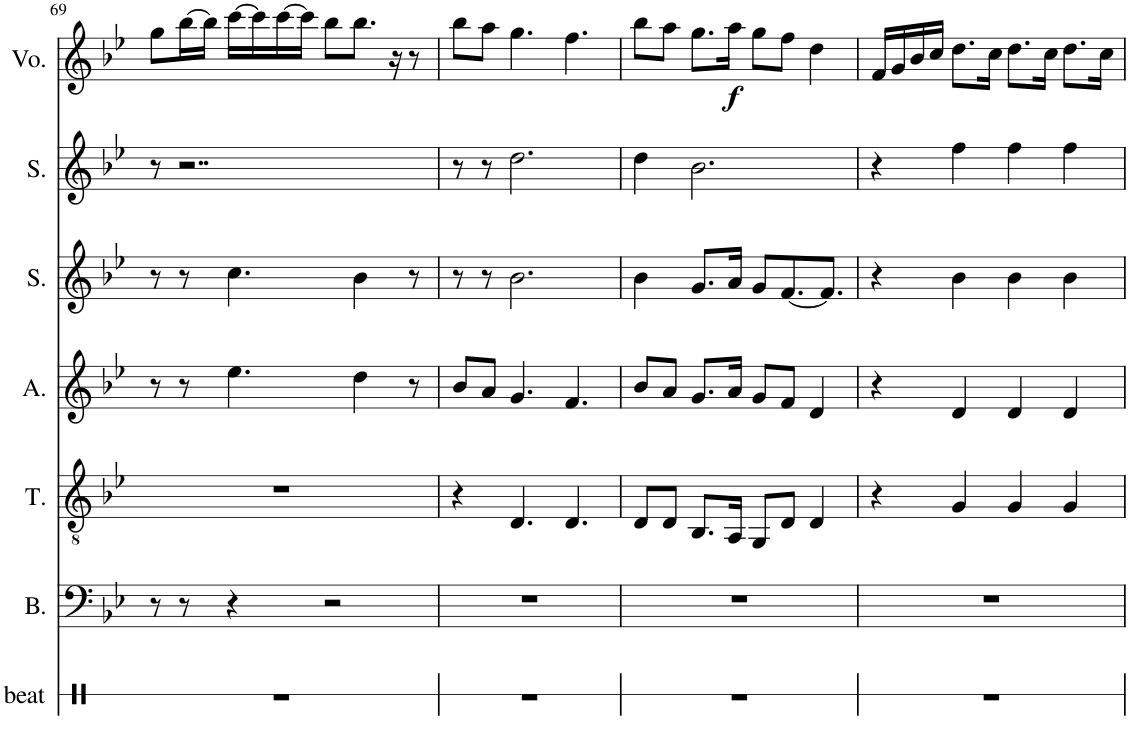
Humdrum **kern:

**kern	**kern	**kern	**kern	**kern	**kern	**kern	**dynam
*part7	*part6	*part5	*part4	*part3	*part2	*part1	*part1
*staff7	*staff6	*staff5	*staff4	*staff3	*staff2	*staff1	*staff1
*I"beatbox	*I"Bass	*I"Tenor	*I"Alto	*I"Soprano	*I"Soprano	*I"Voice	*
*I'beat	*I'B.	*I'T.	*I'A.	*I'S.	*I'S.	*I'Vo.	*
!!LO:PB:g=z
*clefX	*clefF4	*clefGv2	*clefG2	*clefG2	*clefG2	*clefG2	*
*k[]	*k[b-e-]	*k[b-e-]	*k[b-e-]	*k[b-e-]	*k[b-e-]	*k[b-e-]	*
*M4/4	*M4/4	*M4/4	*M4/4	*M4/4	*M4/4	*M4/4	*
=69	=69	=69	=69	=69	=69	=69	=69
1r	8r	1r	8r	8r	8r	8gg\L	.
.	8r	.	8r	8r	2..r	[16bb-\L	.
.	.	.	.	.	.	16bb-\JJ]	.
.	4r	.	4.ee-\	4.cc\	.	[16ccc\LL	.
.	.	.	.	.	.	16ccc\]	.
.	.	.	.	.	.	[16ccc\	.
.	.	.	.	.	.	16ccc\JJ]	.
.	2r	.	.	.	.	8bb-\L	.
.	.	.	4dd\	4b-\	.	8.bb-\J	.
.	.	.	.	.	.	16r	.
!	!	!	!	!	!	!	!LO:DY:b
.	.	.	8r	8r	.	8r	f
=70	=70	=70	=70	=70	=70	=70	=70
1r	1r	4r	8b-/L	8r	8r	8bb-\L	.
.	.	.	8a/J	8r	8r	8aa\J	.
.	.	4.D/	4.g/	2.b-\	2.dd\	4.gg\	.
.	.	4.D/	4.f/	.	.	4.ff\	.
=71	=71	=71	=71	=71	=71	=71	=71
1r	1r	8D/L	8b-/L	4b-\	4dd\	8bb-\L	.
.	.	8D/J	8a/J	.	.	8aa\J	.
.	.	8.BB-/L	8.g/L	8.g/L	2.b-\	8.gg\L	.
.	.	16AA/Jk	16a/Jk	16a/Jk	.	16aa\Jk	.
.	.	8GG/L	8g/L	8g/L	.	8gg\L	.
.	.	8D/J	8f/J	[8.f/	.	8ff\J	.
.	.	4D/	4d/	.	.	4dd\	.
.	.	.	.	8.f/J]	.	.	.
=72	=72	=72	=72	=72	=72	=72	=72
1r	1r	4r	4r	4r	4r	16f/LL	.
.	.	.	.	.	.	16g/	.
.	.	.	.	.	.	16b-/	.
.	.	.	.	.	.	16cc/JJ	.
.	.	4G/	4d/	4b-\	4ff\	8.dd\L	.
.	.	.	.	.	.	16cc\Jk	.
.	.	4G/	4d/	4b-\	4ff\	8.dd\L	.
.	.	.	.	.	.	16cc\Jk	.
.	.	4G/	4d/	4b-\	4ff\	8.dd\L	.
.	.	.	.	.	.	16cc\Jk	.
=	=	=	=	=	=	=	=
*-	*-	*-	*-	*-	*-	*-	*-
